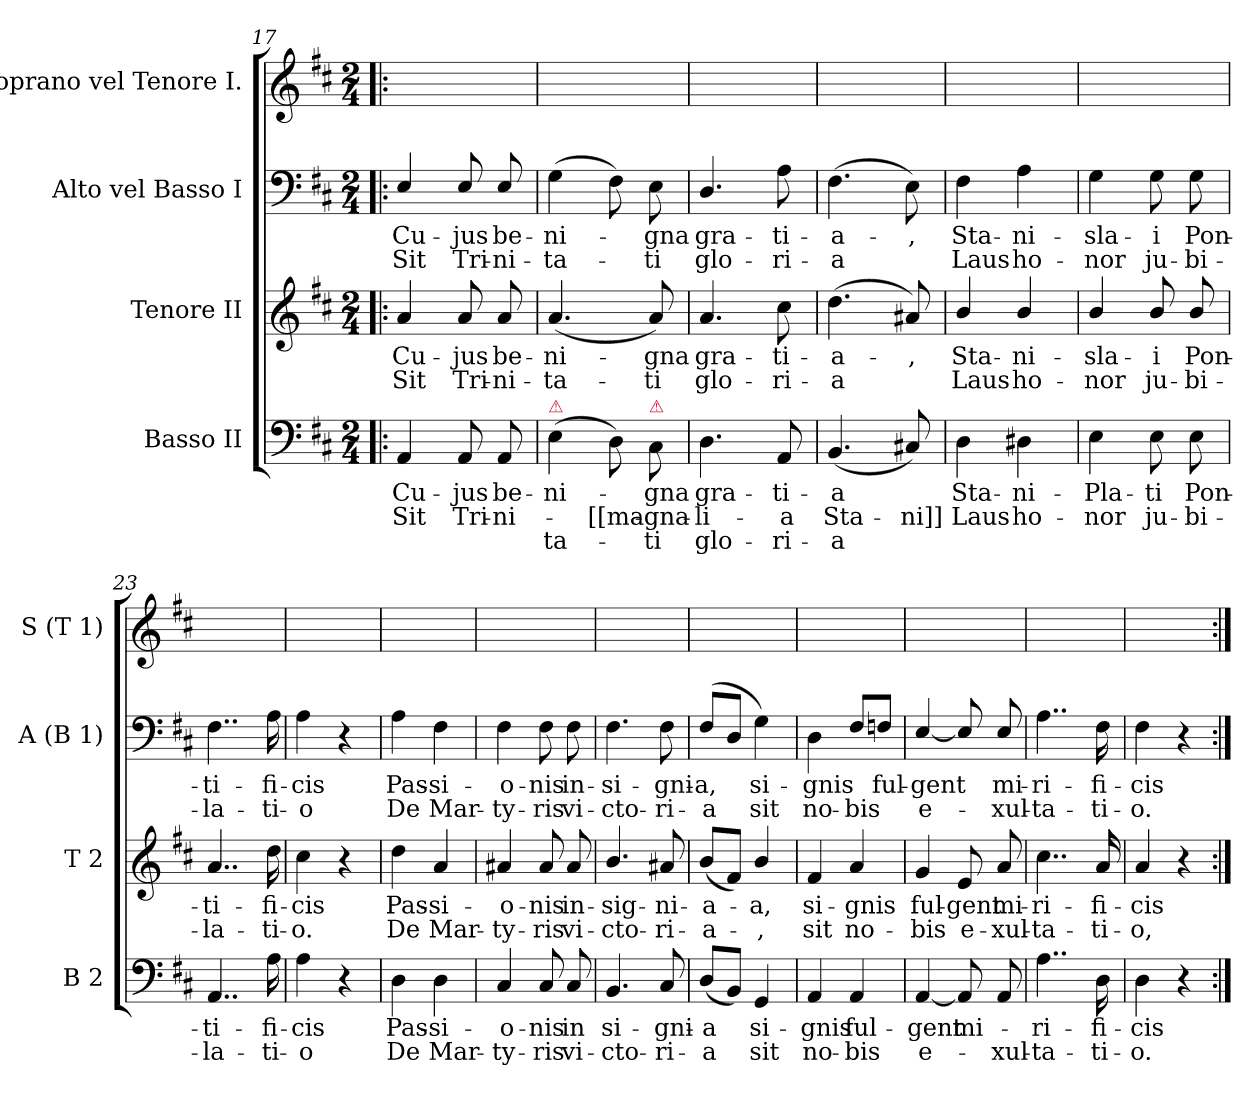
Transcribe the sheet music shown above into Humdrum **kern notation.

**kern	**text	**text	**text	**kern	**text	**text	**kern	**text	**text	**kern
*part4	*part4	*part4	*part4	*part3	*part3	*part3	*part2	*part2	*part2	*part1
*staff4	*staff4	*staff4	*staff4	*staff3	*staff3	*staff3	*staff2	*staff2	*staff2	*staff1
*I"Basso II	*	*	*	*I"Tenore II	*	*	*I"Alto vel Basso I	*	*	*I"Soprano vel Tenore I.
*I'B 2	*	*	*	*I'T 2	*	*	*I'A (B 1)	*	*	*I'S (T 1)
*clefF4	*	*	*	*clefG2	*	*	*clefF4	*	*	*clefG2
*k[f#c#]	*	*	*	*k[f#c#]	*	*	*k[f#c#]	*	*	*k[f#c#]
*D:	*	*	*	*D:	*	*	*D:	*	*	*D:
*M2/4	*	*	*	*M2/4	*	*	*M2/4	*	*	*M2/4
=17!|:	=17!|:	=17!|:	=17!|:	=17!|:	=17!|:	=17!|:	=17!|:	=17!|:	=17!|:	=17!|:
4AA/	Cu-	Sit	.	4a/	Cu-	Sit	4E/	Cu-	Sit	2ryy
8AA/	-jus	Tri-	.	8a/	-jus	Tri-	8E/	-jus	Tri-	.
8AA/	be-	-ni-	.	8a/	be-	-ni-	8E/	be-	-ni-	.
=18	=18	=18	=18	=18	=18	=18	=18	=18	=18	=18
!LO:TX:a:color=crimson:t=⚠	!	!	!	!	!	!	!	!	!	!
(>4E\	-ni-	.	-ta-	(>4.a/	-ni-	-ta-	(>4G\	-ni-	-ta-	2ryy
8D\)	.	[[ma-	.	.	.	.	8F#\)	.	.	.
!LO:TX:a:color=crimson:t=⚠	!	!	!	!	!	!	!	!	!	!
8C#\	-gna	-gna-	-ti	8a/)	-gna	-ti	8E\	-gna	-ti	.
=19	=19	=19	=19	=19	=19	=19	=19	=19	=19	=19
4.D\	gra-	-li-	glo-	4.a/	gra-	glo-	4.D/	gra-	glo-	2ryy
8AA/	-ti-	-a	-ri-	8cc#\	-ti-	-ri-	8A\	-ti-	-ri-	.
=20	=20	=20	=20	=20	=20	=20	=20	=20	=20	=20
(>4.BB/	-a	Sta-	-a	(>4.dd\	-a-	-a	(>4.F#\	-a-	-a	2ryy
8C#X/)	.	-ni]]	.	8a#X/)	-,	.	8E\)	-,	.	.
=21	=21	=21	=21	=21	=21	=21	=21	=21	=21	=21
4D\	Sta-	Laus	.	4b/	Sta-	Laus	4F#\	Sta-	Laus	2ryy
4D#X\	-ni-	ho-	.	4b/	-ni-	ho-	4A\	-ni-	ho-	.
=22	=22	=22	=22	=22	=22	=22	=22	=22	=22	=22
4E\	Pla-	-nor	.	4b/	-sla-	-nor	4G\	-sla-	-nor	2ryy
8E\	-ti	ju-	.	8b/	-i	ju-	8G\	-i	ju-	.
8E\	Pon-	-bi-	.	8b/	Pon-	-bi-	8G\	Pon-	-bi-	.
=23	=23	=23	=23	=23	=23	=23	=23	=23	=23	=23
4..AA/	-ti-	-la-	.	4..a/	-ti-	-la-	4..F#\	-ti-	-la-	2ryy
16A\	-fi-	-ti-	.	16dd\	-fi-	-ti-	16A\	-fi-	-ti-	.
=24	=24	=24	=24	=24	=24	=24	=24	=24	=24	=24
4A\	-cis	-o	.	4cc#\	-cis	-o.	4A\	-cis	-o	2ryy
4r	.	.	.	4r	.	.	4r	.	.	.
=25	=25	=25	=25	=25	=25	=25	=25	=25	=25	=25
4D\	Pas-	De	.	4dd\	Pas-	De	4A\	Pas-	De	2ryy
4D\	-si-	Mar-	.	4a/	-si-	Mar-	4F#\	-si-	Mar-	.
=26	=26	=26	=26	=26	=26	=26	=26	=26	=26	=26
4C#/	-o-	-ty-	.	4a#X/	-o-	-ty-	4F#\	-o-	-ty-	2ryy
8C#/	-nis	-ris	.	8a#/	-nis	-ris	8F#\	-nis	-ris	.
8C#/	in	vi-	.	8a#/	in-	vi-	8F#\	in-	vi-	.
=27	=27	=27	=27	=27	=27	=27	=27	=27	=27	=27
4.BB/	si-	-cto-	.	4.b/	-sig-	-cto-	4.F#\	-si-	-cto-	2ryy
8C#/	-gni-	-ri-	.	8a#X/	-ni-	-ri-	8F#\	-gni-	-ri-	.
=28	=28	=28	=28	=28	=28	=28	=28	=28	=28	=28
(>8D/L	-a	-a	.	(>8b/L	-a-	-a-	(>8F#/L	-a,	-a	2ryy
8BB/J)	.	.	.	8f#/J)	.	.	8D/J	.	.	.
4GG/	si-	sit	.	4b/	-a,	-,	4G\)	si-	sit	.
=29	=29	=29	=29	=29	=29	=29	=29	=29	=29	=29
4AA/	-gnis	no-	.	4f#/	si-	sit	4D\	-gnis	no-	2ryy
4AA/	ful-	-bis	.	4a/	-gnis	no-	8F#/L	.	-bis	.
.	.	.	.	.	.	.	8Fn/J	ful-	.	.
=30	=30	=30	=30	=30	=30	=30	=30	=30	=30	=30
[4AA/	-gent	e-	.	4g/	ful-	-bis	[4E/	-gent	e-	2ryy
8AA/]	mi-	.	.	8e/	-gent	e-	8E/]	.	.	.
8AA/	.	-xul-	.	8a/	mi-	-xul-	8E/	mi-	-xul-	.
=31	=31	=31	=31	=31	=31	=31	=31	=31	=31	=31
4..A\	-ri-	-ta-	.	4..cc#\	-ri-	-ta-	4..A\	-ri-	-ta-	2ryy
16D\	-fi-	-ti-	.	16a/	-fi-	-ti-	16F#\	-fi-	-ti-	.
=32	=32	=32	=32	=32	=32	=32	=32	=32	=32	=32
4D\	-cis	-o.	.	4a/	-cis	-o,	4F#\	-cis	-o.	2ryy
4r	.	.	.	4r	.	.	4r	.	.	.
=:|!	=:|!	=:|!	=:|!	=:|!	=:|!	=:|!	=:|!	=:|!	=:|!	=:|!
*-	*-	*-	*-	*-	*-	*-	*-	*-	*-	*-
